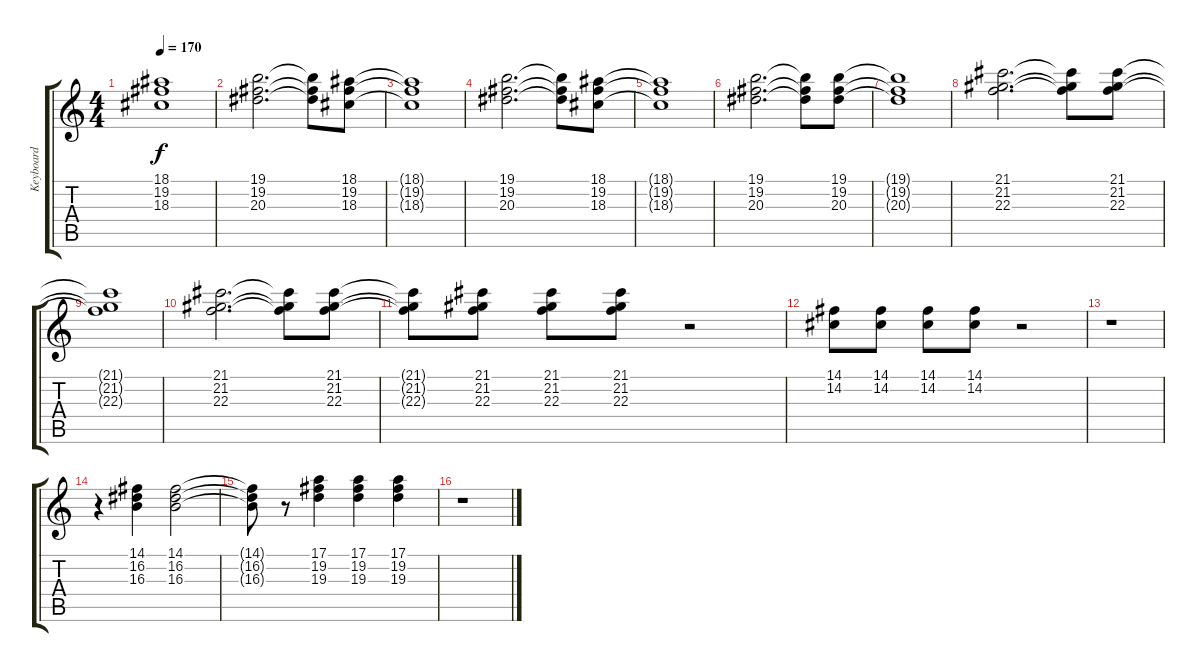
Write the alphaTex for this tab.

\track ("Keyboard" "Keyboard") {instrument electricgrandpiano}
\staff {score tabs}
\tuning (E4 B3 G3 D3 A2 E2) {hide}
\ts (4 4)
\tempo 170
\clef g2
\ks c
(18.1{t} 19.2{t} 18.3{t}).1{dy f} |
(19.1 19.2 20.3).2{d} (19.1{t} 19.2{t} 20.3{t}).8 (18.1 19.2 18.3).8 |
(18.1{t} 19.2{t} 18.3{t}).1 |
(19.1 19.2 20.3).2{d} (19.1{t} 19.2{t} 20.3{t}).8 (18.1 19.2 18.3).8 |
(18.1{t} 19.2{t} 18.3{t}).1 |
(19.1 19.2 20.3).2{d} (19.1{t} 19.2{t} 20.3{t}).8 (19.1 19.2 20.3).8 |
(19.1{t} 19.2{t} 20.3{t}).1 |
(21.1 21.2 22.3).2{d} (21.1{t} 21.2{t} 22.3{t}).8 (21.1 21.2 22.3).8 |
(21.1{t} 21.2{t} 22.3{t}).1 |
(21.1 21.2 22.3).2{d} (21.1{t} 21.2{t} 22.3{t}).8 (21.1 21.2 22.3).8 |
(21.1{t} 21.2{t} 22.3{t}).8 (21.1 21.2 22.3).8 (21.1 21.2 22.3).8 (21.1 21.2 22.3).8 r.2 |
(14.1 14.2).8 (14.1 14.2).8 (14.1 14.2).8 (14.1 14.2).8 r.2 |
r.1 |
r.4 (14.1 16.2 16.3).4 (14.1 16.2 16.3).2 |
(14.1{t} 16.2{t} 16.3{t}).8 r.8 (17.1 19.2 19.3).4 (17.1 19.2 19.3).4 (17.1 19.2 19.3).4 |
r.1{volume 14 balance 8 instrument electricgrandpiano}
